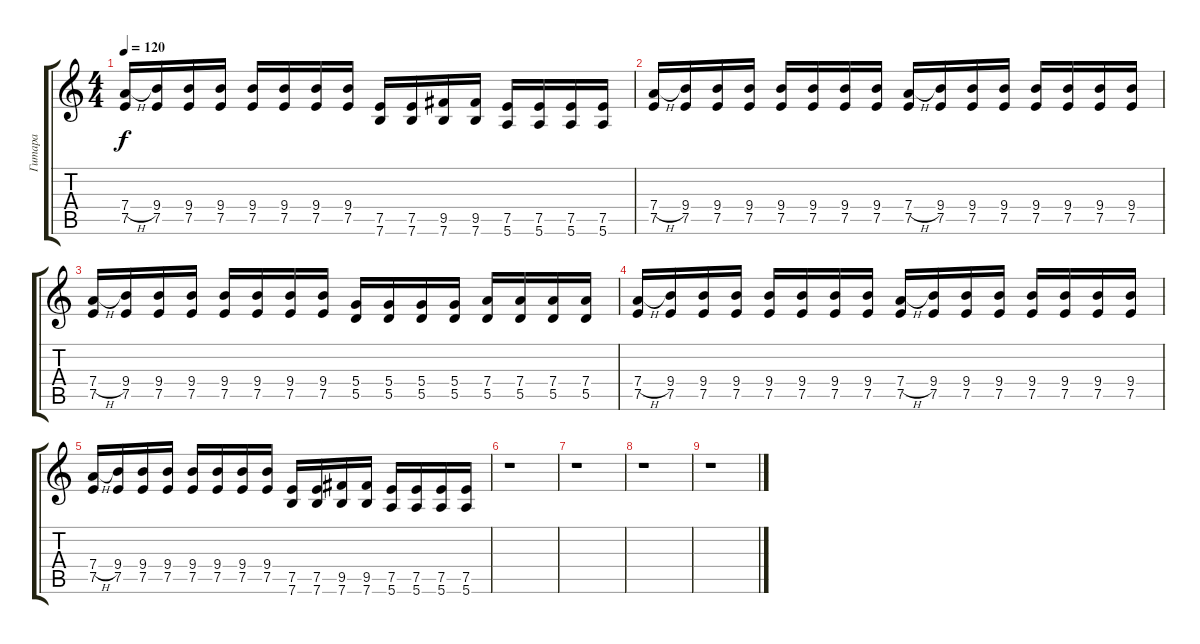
\track ("Гитара" "Гитара") {instrument distortionguitar}
\staff {score tabs}
\tuning (E4 B3 G3 D3 A2 E2) {hide}
\ts (4 4)
\tempo 120
\clef g2
\ks c
(7.4{h} 7.5).16{dy f} (9.4 7.5).16 (9.4 7.5).16 (9.4 7.5).16 (9.4 7.5).16 (9.4 7.5).16 (9.4 7.5).16 (9.4 7.5).16 (7.5 7.6).16 (7.5 7.6).16 (9.5 7.6).16 (9.5 7.6).16 (7.5 5.6).16 (7.5 5.6).16 (7.5 5.6).16 (7.5 5.6).16 |
(7.4{h} 7.5).16 (9.4 7.5).16 (9.4 7.5).16 (9.4 7.5).16 (9.4 7.5).16 (9.4 7.5).16 (9.4 7.5).16 (9.4 7.5).16 (7.4{h} 7.5).16 (9.4 7.5).16 (9.4 7.5).16 (9.4 7.5).16 (9.4 7.5).16 (9.4 7.5).16 (9.4 7.5).16 (9.4 7.5).16 |
(7.4{h} 7.5).16 (9.4 7.5).16 (9.4 7.5).16 (9.4 7.5).16 (9.4 7.5).16 (9.4 7.5).16 (9.4 7.5).16 (9.4 7.5).16 (5.4 5.5).16 (5.4 5.5).16 (5.4 5.5).16 (5.4 5.5).16 (7.4 5.5).16 (7.4 5.5).16 (7.4 5.5).16 (7.4 5.5).16 |
(7.4{h} 7.5).16 (9.4 7.5).16 (9.4 7.5).16 (9.4 7.5).16 (9.4 7.5).16 (9.4 7.5).16 (9.4 7.5).16 (9.4 7.5).16 (7.4{h} 7.5).16 (9.4 7.5).16 (9.4 7.5).16 (9.4 7.5).16 (9.4 7.5).16 (9.4 7.5).16 (9.4 7.5).16 (9.4 7.5).16 |
(7.4{h} 7.5).16 (9.4 7.5).16 (9.4 7.5).16 (9.4 7.5).16 (9.4 7.5).16 (9.4 7.5).16 (9.4 7.5).16 (9.4 7.5).16 (7.5 7.6).16 (7.5 7.6).16 (9.5 7.6).16 (9.5 7.6).16 (7.5 5.6).16 (7.5 5.6).16 (7.5 5.6).16 (7.5 5.6).16 |
r.1 |
r.1 |
r.1 |
r.1
